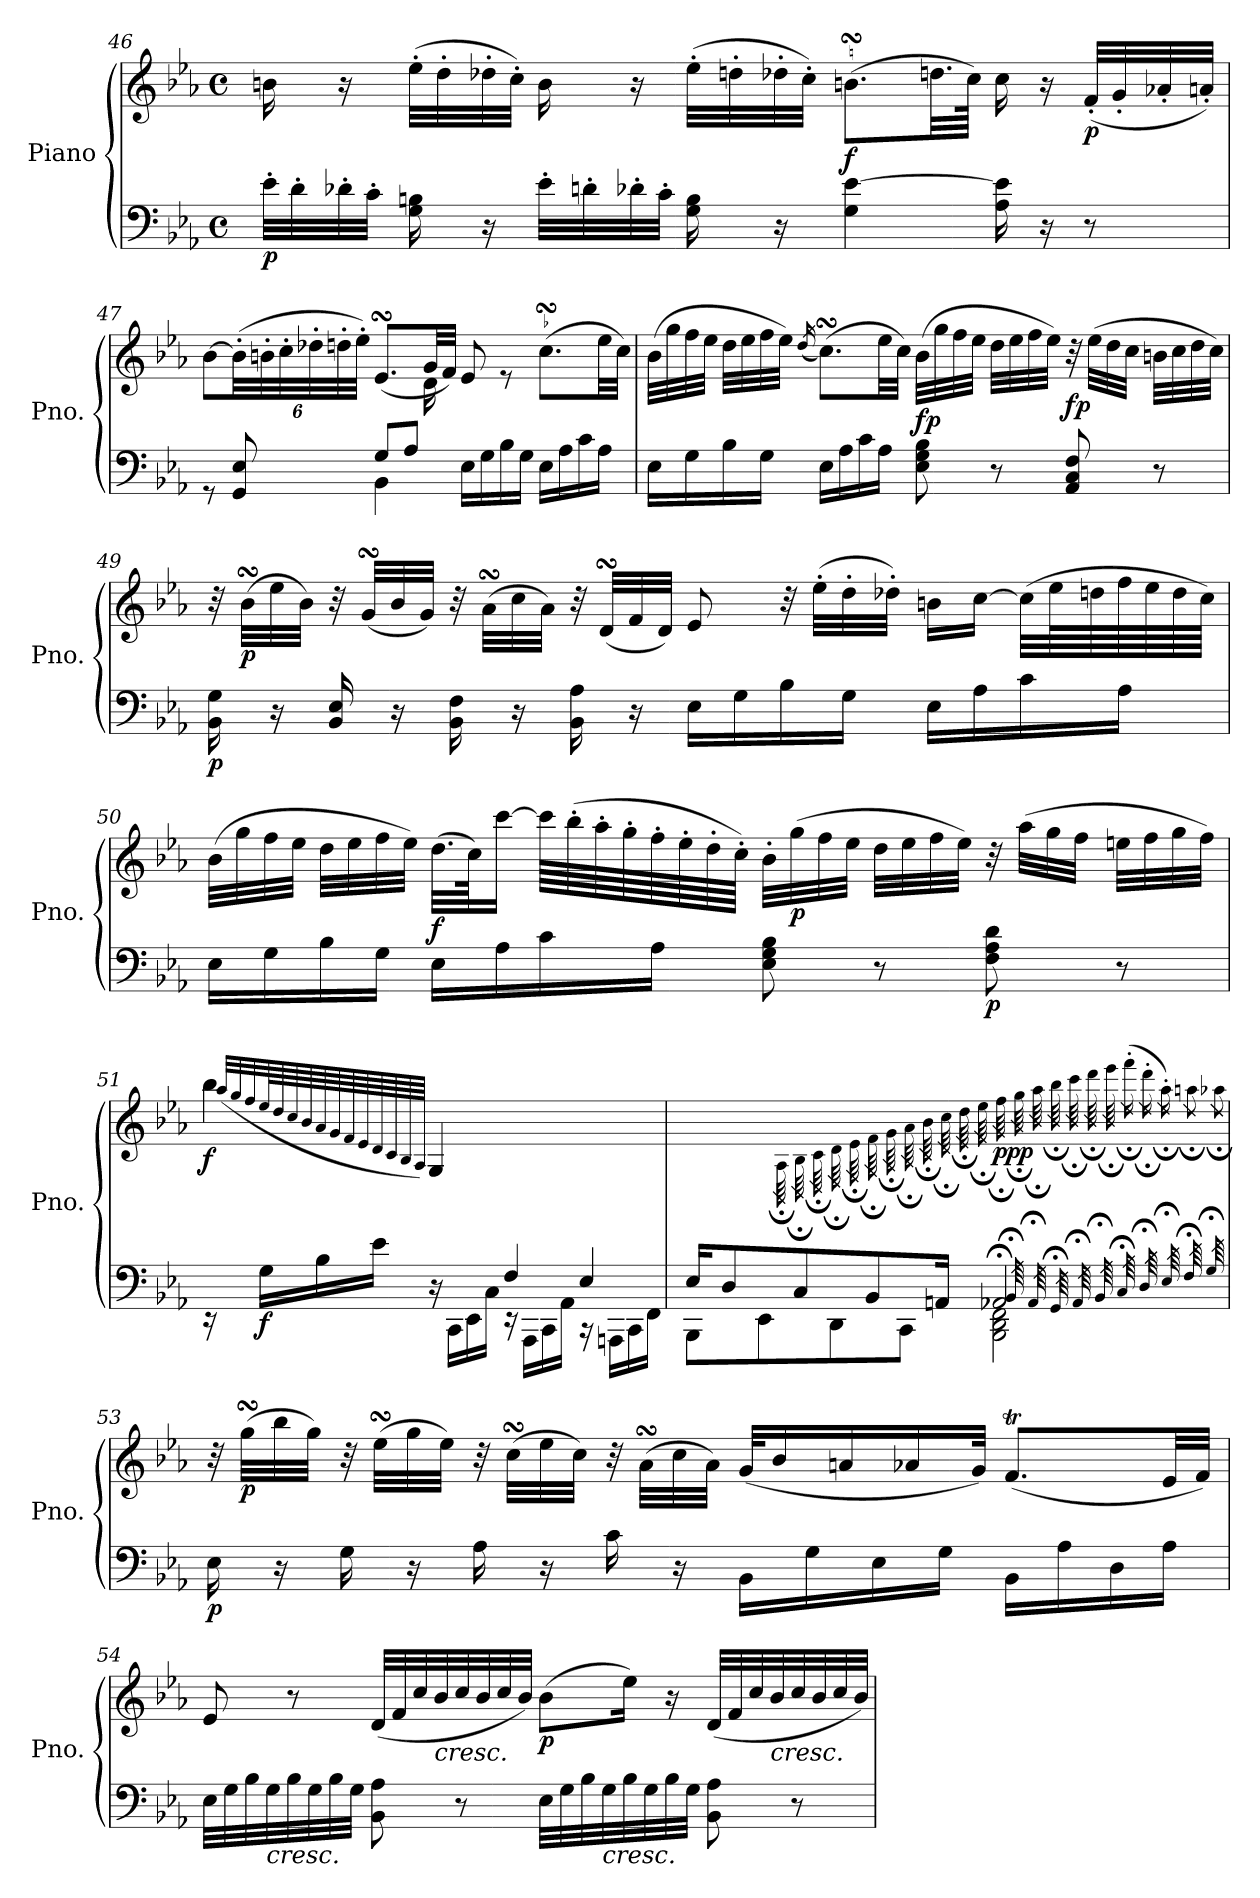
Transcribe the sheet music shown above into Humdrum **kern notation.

**kern	**kern	**dynam
*part1	*part1	*part1
*staff2	*staff1	*staff1/2
*I"Piano	*	*
*I'Pno.	*	*
*clefF4	*clefG2	*
*k[b-e-a-]	*k[b-e-a-]	*
*M4/4	*M4/4	*
*met(c)	*met(c)	*
=46	=46	=46
!	!	!LO:DY:b=2
32e-'\LLL	16bn\	p
32d'\	.	.
32d-X'\	16r	.
32c'\JJJ	.	.
16G\ 16Bn\	(>32ee-'\LLL	.
.	32dd'\	.
16r	32dd-X'\	.
.	32cc'\JJJ)	.
32e-'\LLL	16b\	.
32dn'\	.	.
32d-X'\	16r	.
32c'\JJJ	.	.
16G\ 16B\	(>32ee-'\LLL	.
.	32ddn'\	.
16r	32dd-X'\	.
.	32cc'\JJJ)	.
!	!	!LO:DY:b
4G\ [4e-\	(>8.bnsSsS\L	f
.	32.ddn\LL	.
.	64cc\JJJk)	.
16A-\ 16e-\]	16cc\	.
16r	16r	.
!	!	!LO:DY:b
8r	(<32f'/LLL	p
.	32g'/	.
.	32a-'/	.
.	32an'/JJJ)	.
=47	=47	=47
*^	*^	*
8rGG	4ryy	[8b-\L	4ryy	.
*	*	*Xbrackettup	*	*
8GG/ 8E-/	.	(>48b-'\LL]	.	.
.	.	48bn'\	.	.
.	.	48cc'\	.	.
.	.	48dd-X'\	.	.
.	.	48ddn'\	.	.
.	.	48ee-'\JJJ)	.	.
8G/L	4BB-\	(>8.e-sSSs/L	8.ryy	.
8A-/J	.	.	.	.
.	.	32g/LL	16d\	.
.	.	32f/JJJ)	.	.
16E-\LL	2ryy	8e-/	2ryy	.
16G\	.	.	.	.
16B-\	.	8re	.	.
16G\JJ	.	.	.	.
16E-\LL	.	(>8.ccsSSS\L	.	.
16A-\	.	.	.	.
16c\	.	.	.	.
16A-\JJ	.	32ee-\LL	.	.
.	.	32cc\JJJ)	.	.
*v	*v	*	*	*
*	*v	*v	*
=48	=48	=48
16E-\LL	(>32b-\LLL	.
.	32gg\	.
16G\	32ff\	.
.	32ee-\JJJ	.
16B-\	32dd\LLL	.
.	32ee-\	.
16G\JJ	32ff\	.
.	32ee-\JJJ)	.
.	(<16qdd/	.
16E-\LL	(>8.ccsSSS\L)	.
16A-\	.	.
16c\	.	.
16A-\JJ	32ee-\LL	.
.	32cc\JJJ)	.
!	!	!LO:DY:b
8E-\ 8G\ 8B-\	(>32b-\LLL	fp
.	32gg\	.
.	32ff\	.
.	32ee-\JJJ	.
8r	32dd\LLL	.
.	32ee-\	.
.	32ff\	.
.	32ee-\JJJ)	.
!	!	!LO:DY:b
8AA-/ 8C/ 8F/	32r	fp
.	(>32ee-\LLL	.
.	32dd\	.
.	32cc\JJJ	.
8r	32bn\LLL	.
.	32cc\	.
.	32dd\	.
.	32cc\JJJ)	.
=49	=49	=49
!	!	!LO:DY:b=2
16BB-\ 16G\	32r	p
!	!	!LO:DY:b
.	(>32b-sSSS\LLL	p
16r	32ee-\	.
.	32b-\JJJ)	.
16BB-/ 16E-/	32r	.
.	(<32gsSsS/LLL	.
16r	32b-/	.
.	32g/JJJ)	.
16BB-\ 16F\	32r	.
.	(>32a-sSSs\LLL	.
16r	32cc\	.
.	32a-\JJJ)	.
16BB-\ 16A-\	32r	.
.	(<32dsSsS/LLL	.
16r	32f/	.
.	32d/JJJ)	.
16E-\LL	8e-/	.
16G\	.	.
16B-\	32r	.
.	(>32ee-'\LLL	.
16G\JJ	32dd'\	.
.	32dd-X'\JJJ)	.
16E-\LL	16bn\LL	.
16A-\	[16cc\JJ	.
16c\	(>32cc\LLL]	.
.	64ee-\L	.
.	64ddn\	.
16A-\JJ	64ff\	.
.	64ee-\	.
.	64dd\	.
.	64cc\JJJJ)	.
=50	=50	=50
16E-\LL	(>32b-\LLL	.
.	32gg\	.
16G\	32ff\	.
.	32ee-\JJJ	.
16B-\	32dd\LLL	.
.	32ee-\	.
16G\JJ	32ff\	.
.	32ee-\JJJ)	.
!	!	!LO:DY:b
16E-\LL	(>32.dd\LLL	f
.	64cc\JK)	.
16A-\	[16ccc\JJ	.
16c\	64ccc\LLLL]	.
.	(>64bb-'\	.
.	64aa-'\	.
.	64gg'\	.
16A-\JJ	64ff'\	.
.	64ee-'\	.
.	64dd'\	.
.	64cc'\JJJJ)	.
8E-\ 8G\ 8B-\	32b-'\LLL	.
!	!	!LO:DY:b
.	(>32gg\	p
.	32ff\	.
.	32ee-\JJJ	.
8r	32dd\LLL	.
.	32ee-\	.
.	32ff\	.
.	32ee-\JJJ)	.
!	!	!LO:DY:b=2
8F\ 8A-\ 8d\	32r	p
.	(>32aa-\LLL	.
.	32gg\	.
.	32ff\JJJ	.
8r	32een\LLL	.
.	32ff\	.
.	32gg\	.
.	32ff\JJJ)	.
=51	=51	=51
*^	*	*
!	!	!	!LO:DY:b
16rEE	4ryy	4bb-\	f
!	!	!	!LO:DY:b=2
16G\LL	.	.	f
16B-\	.	.	.
16e-\JJ	.	.	.
.	.	(<32qaa-/LLL	.
.	.	32qgg/	.
.	.	32qff/	.
.	.	64qee-/L	.
.	.	64qdd/	.
.	.	64qcc/	.
.	.	64qb-/	.
.	.	64qa-/	.
.	.	64qg/	.
.	.	64qf/	.
.	.	64qe-/	.
.	.	64qd/	.
.	.	64qc/	.
.	.	64qB-/	.
.	.	64qA-/JJJJ)	.
4ryy	16r	4G/	.
.	16CC\LL	.	.
.	16EE-\	.	.
.	16C\JJ	.	.
4F/	16r	2ryy	.
.	16AAA-\LL	.	.
.	16CC\	.	.
.	16AA-\JJ	.	.
4E-/	16r	.	.
.	16AAAn\LL	.	.
.	16CC\	.	.
.	16FF\JJ	.	.
=52	=52	=52	=52
*	*	*^	*
*	*	*	*^	*
16E-/KL	8BBB-\L	1ryy	1ryy	2ryy	.
8D/	.	.	.	.	.
.	8EE-\	.	.	.	.
8C/	.	.	.	.	.
.	8DD\	.	.	.	.
8BB-/	.	.	.	.	.
.	8CC\J	.	.	.	.
16AAn/Jk	.	.	.	.	.
!	!	!	!	!	!LO:DY:b
!	!	!	!	!	!LO:DY:n=1:b
2AA-X;</	2BBB-\ 2DD\ 2FF\	.	.	2ryy	p pp
*v	*v	*	*	*	*
.	.	64qA-;<\	.	.
.	.	64qB-;<\	.	.
.	.	64qc;<\	.	.
.	.	64qd;<\	.	.
.	.	64qe-;<\	.	.
.	.	64qf;<\	.	.
.	.	64qg;<\	.	.
.	.	64qa-;<\	.	.
.	.	64qb-;<\	.	.
.	.	64qcc;<\	.	.
.	.	64qdd;<\	.	.
.	.	64qee-;<\	.	.
.	.	64qff;<\	.	.
.	.	64qgg;<\	.	.
64qBB-;</LLLL)	.	64qaa-;<\	.	.
64qAA-;</	.	64qbb-;<\	.	.
64qGG;</	.	64qccc;<\	.	.
64qAA-;</	.	64qddd;<\	.	.
64qBB-;</	.	(>64qeee-;<\JJJJ	.	.
64qC;</	.	(>16qfff;<'\LL	.	.
64qD;</	.	16qddd;<'\	.	.
64qE-;</	.	16qaa-;<'\JJ)	.	.
64qF;</	.	8qaan;<\	.	.
64qG;</	.	8qaa-X;<\	.	.
*	*v	*v	*v	*
=53	=53	=53
*	*MM31	*
*	*^	*
*	*	*^	*
!	!	!	!	!LO:DY:b=2
*	*v	*v	*v	*
16E-\	32r	p
!	!	!LO:DY:b
.	(>32ggsSsS\LLL	p
16r	32bb-\	.
.	32gg\JJJ)	.
16G\	32r	.
.	(>32ee-sSSs\LLL	.
16r	32gg\	.
.	32ee-\JJJ)	.
16A-\	32r	.
.	(>32ccsSSS\LLL	.
16r	32ee-\	.
.	32cc\JJJ)	.
16c\	32r	.
.	(>32a-sSSs\LLL	.
16r	32cc\	.
.	32a-\JJJ)	.
16BB-\LL	(<32g/KLL	.
.	16b-/	.
16G\	.	.
.	16an/	.
16E-\	.	.
.	16a-X/	.
16G\JJ	.	.
.	32g/JJk)	.
16BB-\LL	(<8.fT/L	.
16A-\	.	.
16D\	.	.
16A-\JJ	32e-/LL	.
.	32f/JJJ)	.
=54	=54	=54
32E-\LLL	8e-/	.
32G\	.	.
32B-\	.	.
!LO:TX:b:i:t=cresc.	!	!
32G\	.	.
32B-\	8r	.
32G\	.	.
32B-\	.	.
32G\JJJ	.	.
8BB-\ 8A-\	(<32d/LLL	.
.	32f/	.
.	32cc/	.
!	!LO:TX:b:i:t=cresc.	!
.	32b-/	.
8r	32cc/	.
.	32b-/	.
.	32cc/	.
.	32b-/JJJ)	.
!	!	!LO:DY:b
32E-\LLL	(>8b-\L	p
32G\	.	.
32B-\	.	.
!LO:TX:b:i:t=cresc.	!	!
32G\	.	.
32B-\	16ee-\Jk)	.
32G\	.	.
32B-\	16r	.
32G\JJJ	.	.
8BB-\ 8A-\	(<32d/LLL	.
.	32f/	.
.	32cc/	.
!	!LO:TX:b:i:t=cresc.	!
.	32b-/	.
8r	32cc/	.
.	32b-/	.
.	32cc/	.
.	32b-/JJJ)	.
=	=	=
*-	*-	*-
